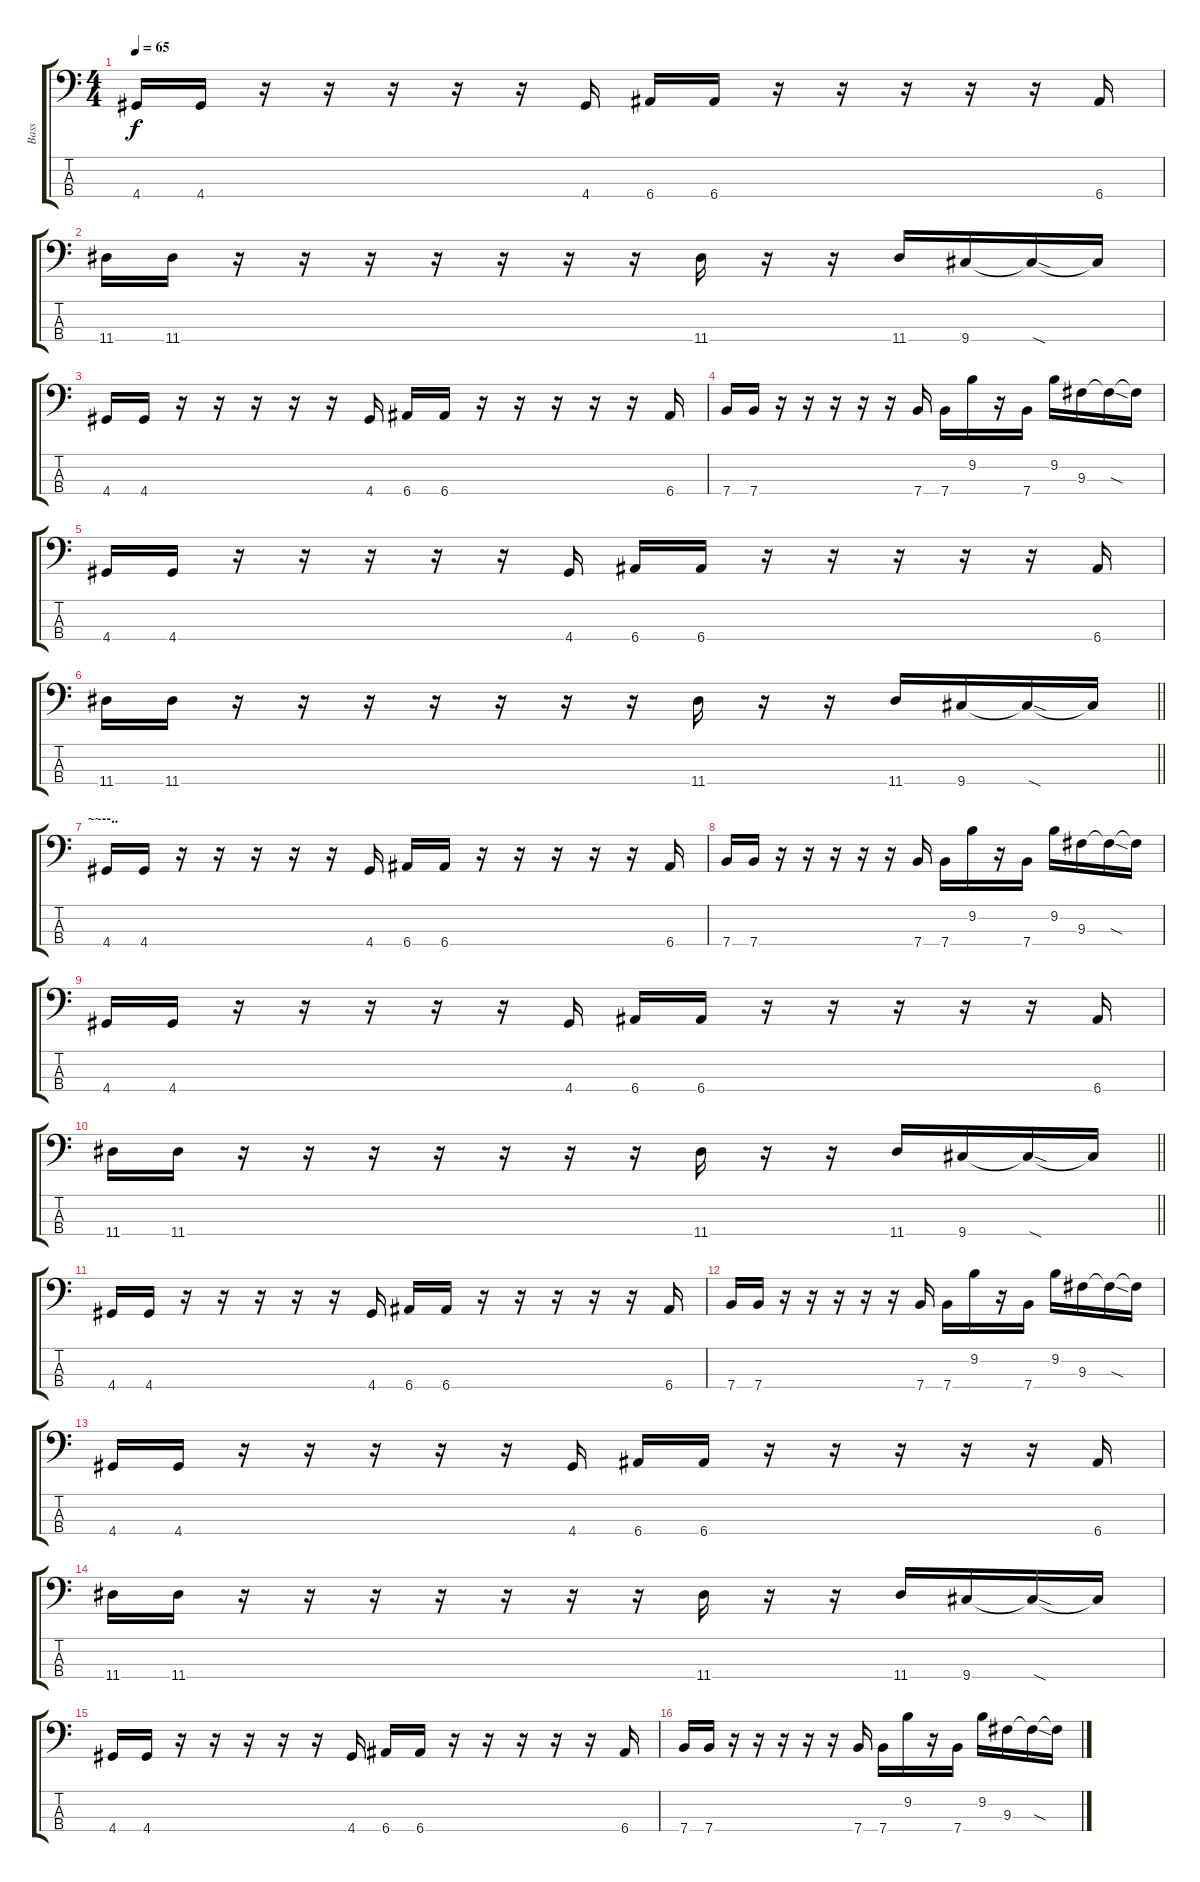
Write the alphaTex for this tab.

\track ("Bass" "Bass") {instrument fretlessbass}
\staff {score tabs}
\tuning (G2 D2 A1 E1) {hide}
\ts (4 4)
\tempo 65
\clef f4
\ks c
4.4.16{dy f} 4.4.16 r.16 r.16 r.16 r.16 r.16 4.4.16 6.4.16 6.4.16 r.16 r.16 r.16 r.16 r.16 6.4.16 |
11.4.16 11.4.16 r.16 r.16 r.16 r.16 r.16 r.16 r.16 11.4.16 r.16 r.16 11.4.16 9.4.16 9.4{sod t}.16 9.4{t}.16 |
4.4.16 4.4.16 r.16 r.16 r.16 r.16 r.16 4.4.16 6.4.16 6.4.16 r.16 r.16 r.16 r.16 r.16 6.4.16 |
7.4.16 7.4.16 r.16 r.16 r.16 r.16 r.16 7.4.16 7.4.16 9.2.16 r.16 7.4.16 9.2.16 9.3.16 9.3{sod t}.16 9.3{t}.16 |
4.4.16 4.4.16 r.16 r.16 r.16 r.16 r.16 4.4.16 6.4.16 6.4.16 r.16 r.16 r.16 r.16 r.16 6.4.16 |
\barLineRight lightlight
11.4.16 11.4.16 r.16 r.16 r.16 r.16 r.16 r.16 r.16 11.4.16 r.16 r.16 11.4.16 9.4.16 9.4{sod t}.16 9.4{t}.16 |
\section ("" "~~--..")
4.4.16{volume 8} 4.4.16 r.16 r.16 r.16 r.16 r.16 4.4.16 6.4.16 6.4.16 r.16 r.16 r.16 r.16 r.16 6.4.16 |
7.4.16 7.4.16 r.16 r.16 r.16 r.16 r.16 7.4.16 7.4.16 9.2.16 r.16 7.4.16 9.2.16 9.3.16 9.3{sod t}.16 9.3{t}.16 |
4.4.16 4.4.16 r.16 r.16 r.16 r.16 r.16 4.4.16 6.4.16 6.4.16 r.16 r.16 r.16 r.16 r.16 6.4.16 |
\barLineRight lightlight
11.4.16 11.4.16 r.16 r.16 r.16 r.16 r.16 r.16 r.16 11.4.16 r.16 r.16 11.4.16 9.4.16 9.4{sod t}.16 9.4{t}.16 |
4.4.16{volume 2} 4.4.16 r.16 r.16 r.16 r.16 r.16 4.4.16 6.4.16 6.4.16 r.16 r.16 r.16 r.16 r.16 6.4.16 |
7.4.16 7.4.16 r.16 r.16 r.16 r.16 r.16 7.4.16 7.4.16 9.2.16 r.16 7.4.16 9.2.16 9.3.16 9.3{sod t}.16 9.3{t}.16 |
4.4.16 4.4.16 r.16 r.16 r.16 r.16 r.16 4.4.16 6.4.16 6.4.16 r.16 r.16 r.16 r.16 r.16 6.4.16 |
11.4.16 11.4.16 r.16 r.16 r.16 r.16 r.16 r.16 r.16 11.4.16 r.16 r.16 11.4.16 9.4.16 9.4{sod t}.16 9.4{t}.16 |
4.4.16{volume 0} 4.4.16 r.16 r.16 r.16 r.16 r.16 4.4.16 6.4.16 6.4.16 r.16 r.16 r.16 r.16 r.16 6.4.16 |
7.4.16 7.4.16 r.16 r.16 r.16 r.16 r.16 7.4.16 7.4.16 9.2.16 r.16 7.4.16 9.2.16 9.3.16 9.3{sod t}.16 9.3{t}.16
